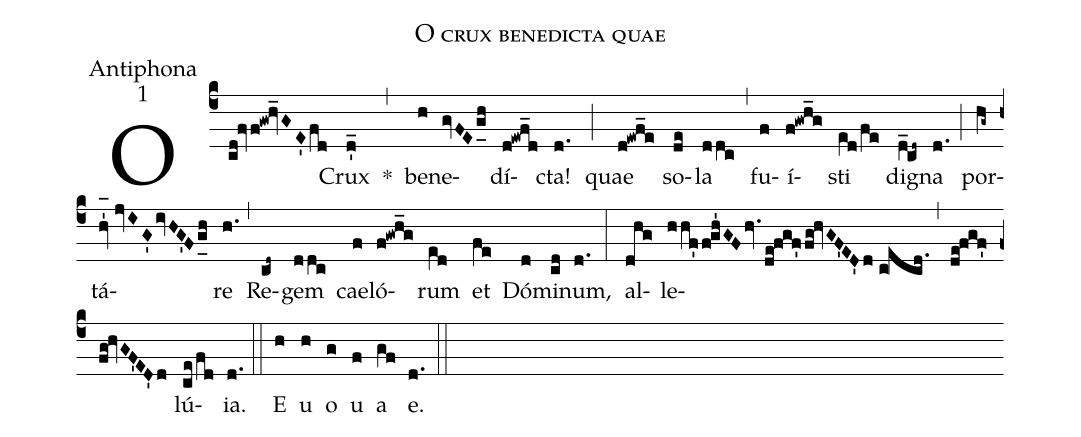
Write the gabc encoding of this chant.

name:O crux benedicta quae;
office-part:Antiphona;
mode:1;
%%
(c4) O(cd!fvf!gw!hv_GE'fd) Crux(d'_) *(,) be(h)ne(gvFEg_[uh:l]h)dí(d!ewf_d)cta!(d.) (;) quae(d!ewf_e) so(de)la(ddc) (,) fu(f)í(f!gwh_g)sti(e[ll:1]d/fe) di(dV_!cd~)gna(d.) (;) por(hg~)tá(hv_'1//jvIG'ivHG'Fg_[uh:l]h)re(h.) (,) Re(cd~)gem(ddc) cae(f)ló(f!gwh_g)rum(e[ll:1]d) et(fe) Dó(d)mi(cd)num,(d.) (:) al(dhg)le(hhf'f!gh'GFhv.de!fgf'fg!hvGF'ED'd//c!ecd.)(,)(de!fgf'fg!hvGF'ED'd)lú(ce/fd){ia}.(d.) (::) <eu>E(h) u(h) o(g) u(f) a(gf) e.</eu>(d.) (::)
